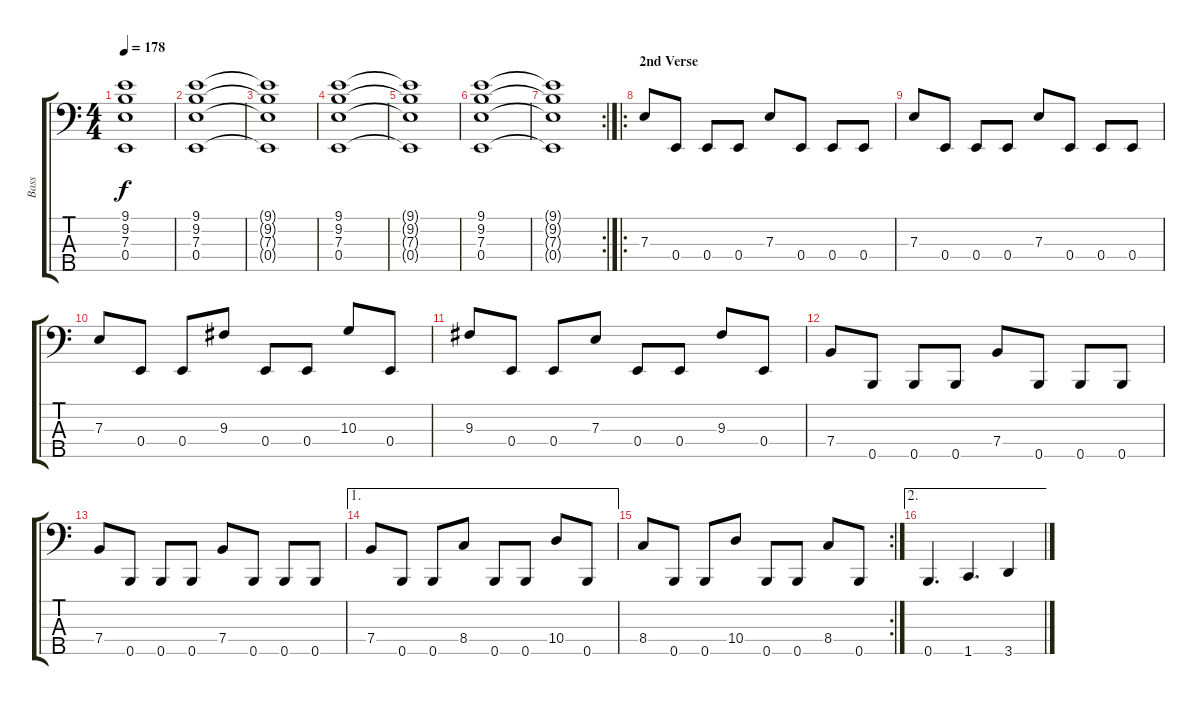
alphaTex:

\track ("Bass" "Bass") {instrument electricbassfinger}
\staff {score tabs}
\tuning (G2 D2 A1 E1 B0) {hide}
\ts (4 4)
\tempo 178
\clef f4
\ks c
(9.1{t} 9.2{t} 7.3{t} 0.4{t}).1{dy f} |
(9.1 9.2 7.3 0.4).1 |
(9.1{t} 9.2{t} 7.3{t} 0.4{t}).1 |
(9.1 9.2 7.3 0.4).1 |
(9.1{t} 9.2{t} 7.3{t} 0.4{t}).1 |
(9.1 9.2 7.3 0.4).1 |
\rc 2
(9.1{t} 9.2{t} 7.3{t} 0.4{t}).1 |
\ro
\section ("" "2nd Verse")
7.3.8 0.4.8 0.4.8 0.4.8 7.3.8 0.4.8 0.4.8 0.4.8 |
7.3.8 0.4.8 0.4.8 0.4.8 7.3.8 0.4.8 0.4.8 0.4.8 |
7.3.8 0.4.8 0.4.8 9.3.8 0.4.8 0.4.8 10.3.8 0.4.8 |
9.3.8 0.4.8 0.4.8 7.3.8 0.4.8 0.4.8 9.3.8 0.4.8 |
7.4.8 0.5.8 0.5.8 0.5.8 7.4.8 0.5.8 0.5.8 0.5.8 |
7.4.8 0.5.8 0.5.8 0.5.8 7.4.8 0.5.8 0.5.8 0.5.8 |
\ae 1
7.4.8 0.5.8 0.5.8 8.4.8 0.5.8 0.5.8 10.4.8 0.5.8 |
\rc 2
8.4.8 0.5.8 0.5.8 10.4.8 0.5.8 0.5.8 8.4.8 0.5.8 |
\ae 2
0.5.4{d} 1.5.4{d} 3.5.4
